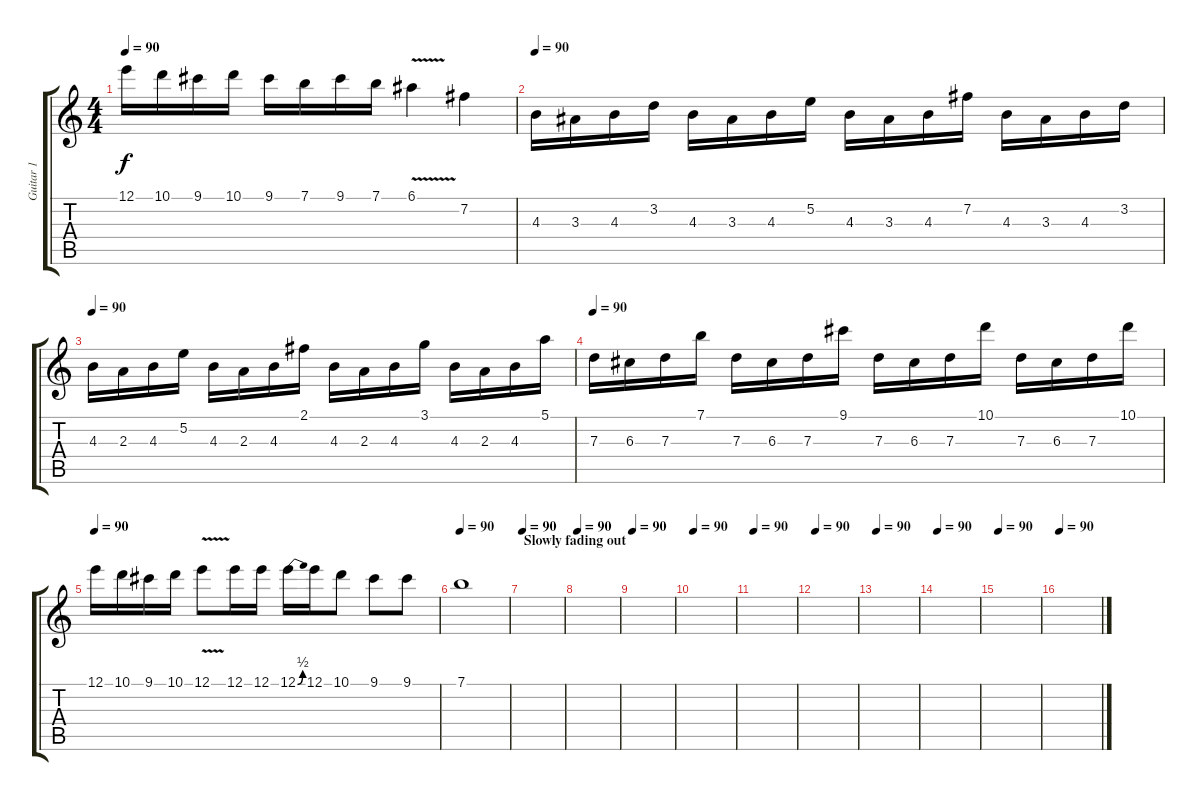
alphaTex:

\track ("Guitar 1" "Guitar 1") {instrument distortionguitar}
\staff {score tabs}
\tuning (E4 B3 G3 D3 A2 E2) {hide}
\ts (4 4)
\tempo 90
\clef g2
\ks c
12.1.16{dy f instrument acousticguitarsteel} 10.1.16 9.1.16 10.1.16 9.1.16 7.1.16 9.1.16 7.1.16 6.1{v}.4 7.2.4 |
\tempo 90
4.3.16{volume 16 instrument acousticguitarsteel} 3.3.16 4.3.16 3.2.16 4.3.16 3.3.16 4.3.16 5.2.16 4.3.16 3.3.16 4.3.16 7.2.16 4.3.16 3.3.16 4.3.16 3.2.16 |
\tempo 90
4.3.16{instrument acousticguitarsteel} 2.3.16 4.3.16 5.2.16 4.3.16 2.3.16 4.3.16 2.1.16 4.3.16 2.3.16 4.3.16 3.1.16 4.3.16 2.3.16 4.3.16 5.1.16 |
\tempo 90
7.3.16{instrument acousticguitarsteel} 6.3.16 7.3.16 7.1.16 7.3.16 6.3.16 7.3.16 9.1.16 7.3.16 6.3.16 7.3.16 10.1.16 7.3.16 6.3.16 7.3.16 10.1.16 |
\tempo 90
12.1.16{instrument acousticguitarsteel} 10.1.16 9.1.16 10.1.16 12.1{v}.8 12.1.16 12.1.16 12.1{be (bend 0 0 60 2)}.16 12.1.16 10.1.8 9.1.8 9.1.8 |
\tempo 90
7.1.1 |
\section ("" "Slowly fading out")
\tempo 90
|
\tempo 90
|
\tempo 90
|
\tempo 90
|
\tempo 90
|
\tempo 90
|
\tempo 90
|
\tempo 90
|
\tempo 90
|
\tempo 90
